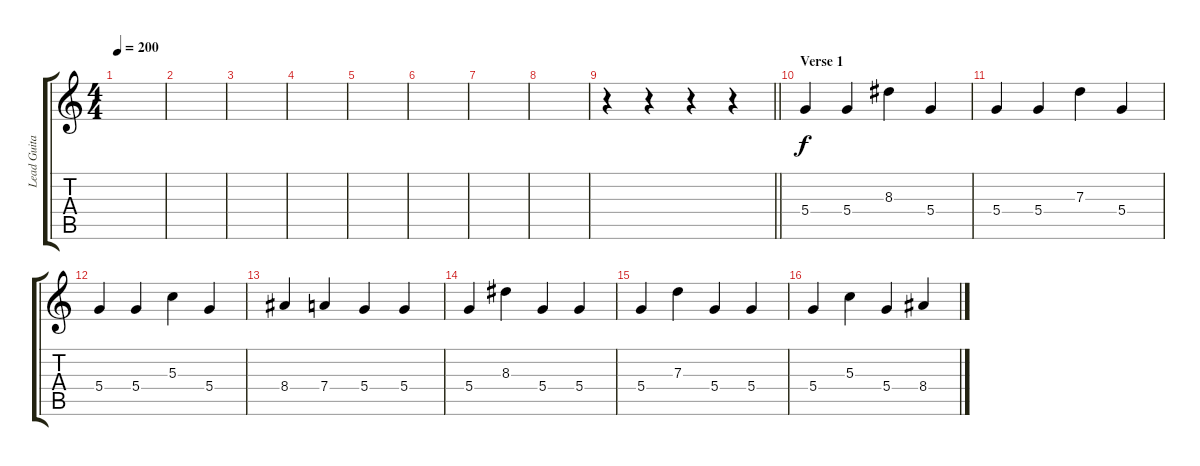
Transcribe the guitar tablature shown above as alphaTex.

\track ("Lead Guitar" "Lead Guita") {instrument electricguitarclean}
\staff {score tabs}
\tuning (E4 B3 G3 D3 A2 E2) {hide}
\ts (4 4)
\tempo 200
\clef g2
\ks c
|
|
|
|
|
|
|
|
\barLineRight lightlight
r.4 r.4 r.4 r.4 |
\section ("" "Verse 1")
5.4.4 5.4.4 8.3.4 5.4.4 |
5.4.4 5.4.4 7.3.4 5.4.4 |
5.4.4 5.4.4 5.3.4 5.4.4 |
8.4.4 7.4.4 5.4.4 5.4.4 |
5.4.4 8.3.4 5.4.4 5.4.4 |
5.4.4 7.3.4 5.4.4 5.4.4 |
5.4.4 5.3.4 5.4.4 8.4.4
